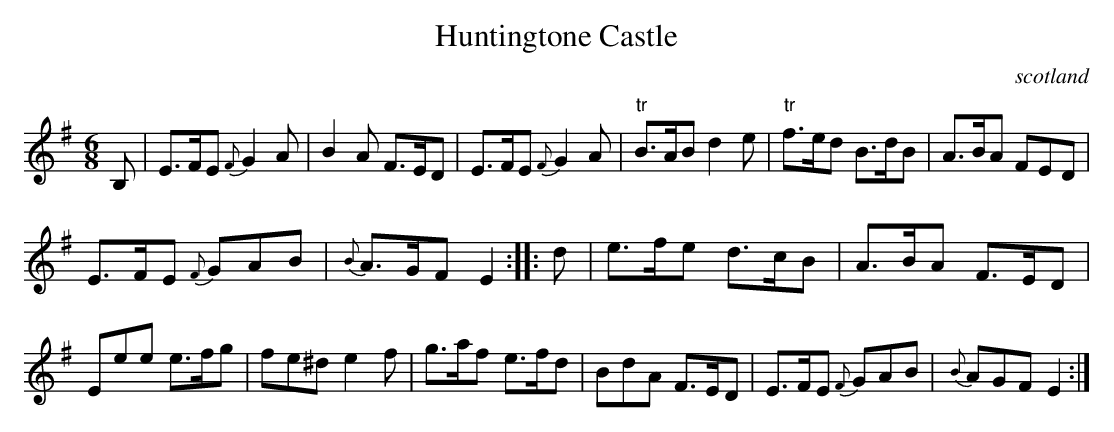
X:1
T:Huntingtone Castle
O:scotland
M:6/8
K:Em
B,|\
E>FE {F}G2A|B2A F>ED|E>FE {F}G2A|"tr"B>AB d2e|\
"tr"f>ed B>dB|A>BA FED|
E>FE {F}GAB|{B}A>GF E2::\
d|\
e>fe d>cB|A>BA F>ED|
Eee e>fg|fe^d e2f|\
g>af e>fd|BdA F>ED|E>FE {F}GAB|{B}AGF E2:|
